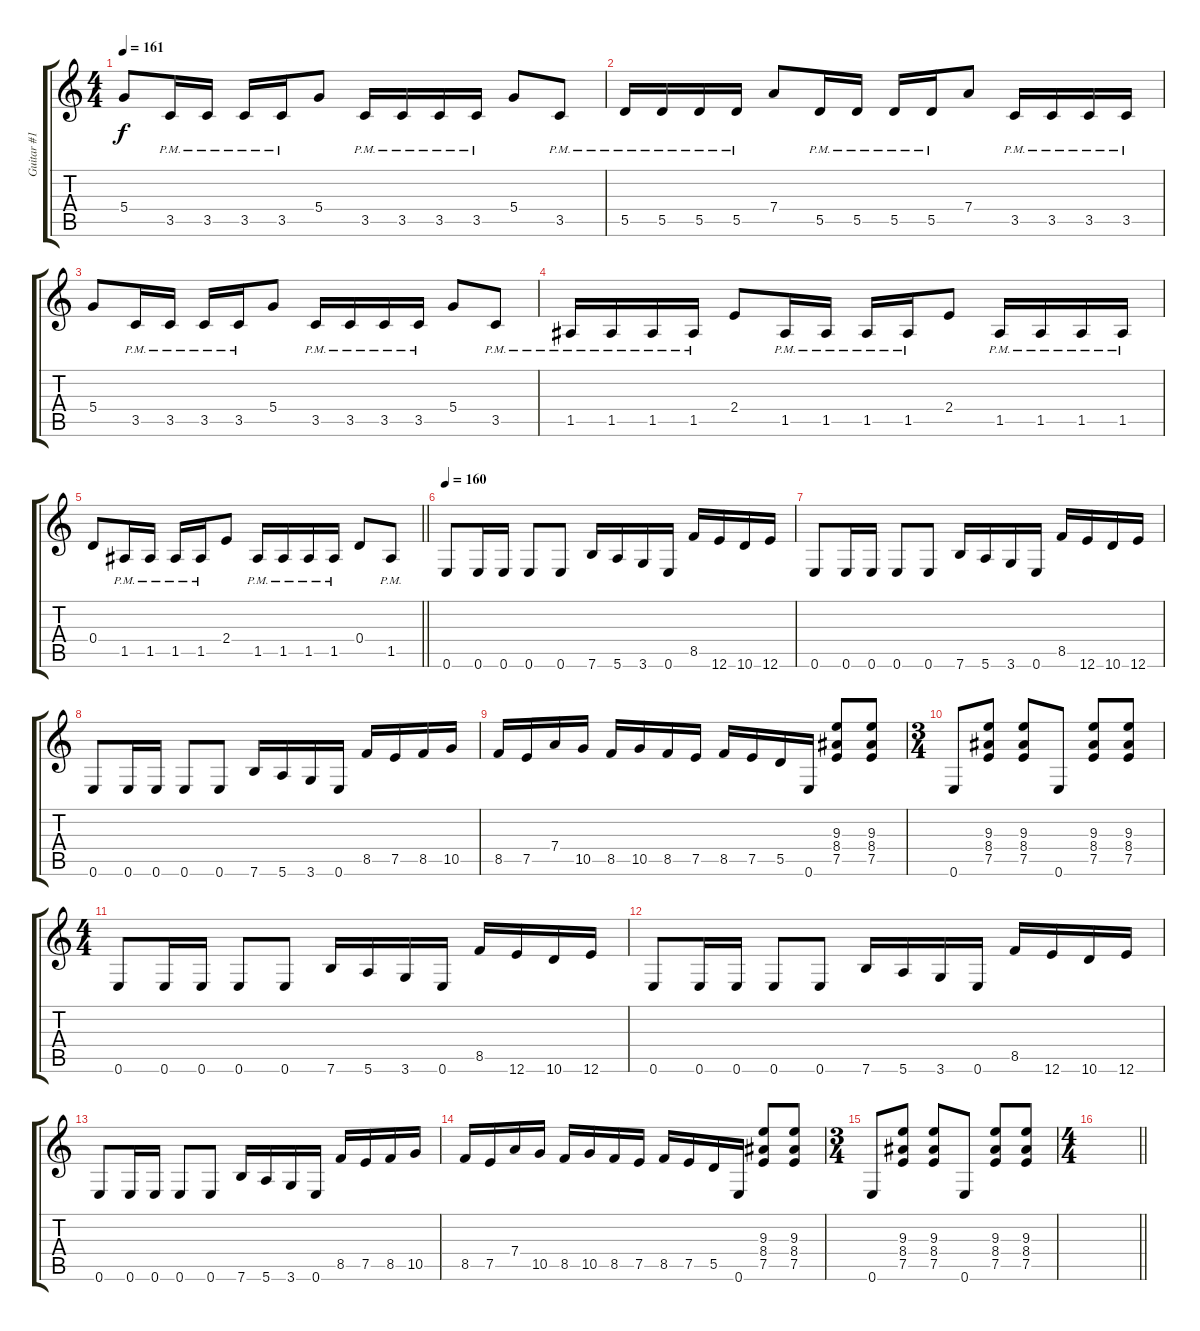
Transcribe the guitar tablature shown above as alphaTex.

\track ("Guitar #1" "Guitar #1") {instrument distortionguitar}
\staff {score tabs}
\tuning (E4 B3 G3 D3 A2 E2) {hide}
\ts (4 4)
\tempo 161
\clef g2
\ks c
5.4.8{dy f} 3.5{pm}.16 3.5{pm}.16 3.5{pm}.16 3.5{pm}.16 5.4.8 3.5{pm}.16 3.5{pm}.16 3.5{pm}.16 3.5{pm}.16 5.4.8 3.5{pm}.8 |
5.5{pm}.16 5.5{pm}.16 5.5{pm}.16 5.5{pm}.16 7.4.8 5.5{pm}.16 5.5{pm}.16 5.5{pm}.16 5.5{pm}.16 7.4.8 3.5{pm}.16 3.5{pm}.16 3.5{pm}.16 3.5{pm}.16 |
5.4.8 3.5{pm}.16 3.5{pm}.16 3.5{pm}.16 3.5{pm}.16 5.4.8 3.5{pm}.16 3.5{pm}.16 3.5{pm}.16 3.5{pm}.16 5.4.8 3.5{pm}.8 |
1.5{pm}.16 1.5{pm}.16 1.5{pm}.16 1.5{pm}.16 2.4.8 1.5{pm}.16 1.5{pm}.16 1.5{pm}.16 1.5{pm}.16 2.4.8 1.5{pm}.16 1.5{pm}.16 1.5{pm}.16 1.5{pm}.16 |
\barLineRight lightlight
0.4.8 1.5{pm}.16 1.5{pm}.16 1.5{pm}.16 1.5{pm}.16 2.4.8 1.5{pm}.16 1.5{pm}.16 1.5{pm}.16 1.5{pm}.16 0.4.8 1.5{pm}.8 |
\section ("" "")
\tempo 160
0.6.8 0.6.16 0.6.16 0.6.8 0.6.8 7.6.16 5.6.16 3.6.16 0.6.16 8.5.16 12.6.16 10.6.16 12.6.16 |
0.6.8 0.6.16 0.6.16 0.6.8 0.6.8 7.6.16 5.6.16 3.6.16 0.6.16 8.5.16 12.6.16 10.6.16 12.6.16 |
0.6.8 0.6.16 0.6.16 0.6.8 0.6.8 7.6.16 5.6.16 3.6.16 0.6.16 8.5.16 7.5.16 8.5.16 10.5.16 |
8.5.16 7.5.16 7.4.16 10.5.16 8.5.16 10.5.16 8.5.16 7.5.16 8.5.16 7.5.16 5.5.16 0.6.16 (9.3 8.4 7.5).8 (9.3 8.4 7.5).8 |
\ts (3 4)
0.6.8 (9.3 8.4 7.5).8 (9.3 8.4 7.5).8 0.6.8 (9.3 8.4 7.5).8 (9.3 8.4 7.5).8 |
\ts (4 4)
0.6.8 0.6.16 0.6.16 0.6.8 0.6.8 7.6.16 5.6.16 3.6.16 0.6.16 8.5.16 12.6.16 10.6.16 12.6.16 |
0.6.8 0.6.16 0.6.16 0.6.8 0.6.8 7.6.16 5.6.16 3.6.16 0.6.16 8.5.16 12.6.16 10.6.16 12.6.16 |
0.6.8 0.6.16 0.6.16 0.6.8 0.6.8 7.6.16 5.6.16 3.6.16 0.6.16 8.5.16 7.5.16 8.5.16 10.5.16 |
8.5.16 7.5.16 7.4.16 10.5.16 8.5.16 10.5.16 8.5.16 7.5.16 8.5.16 7.5.16 5.5.16 0.6.16 (9.3 8.4 7.5).8 (9.3 8.4 7.5).8 |
\ts (3 4)
0.6.8 (9.3 8.4 7.5).8 (9.3 8.4 7.5).8 0.6.8 (9.3 8.4 7.5).8 (9.3 8.4 7.5).8 |
\ts (4 4)
\barLineRight lightlight
